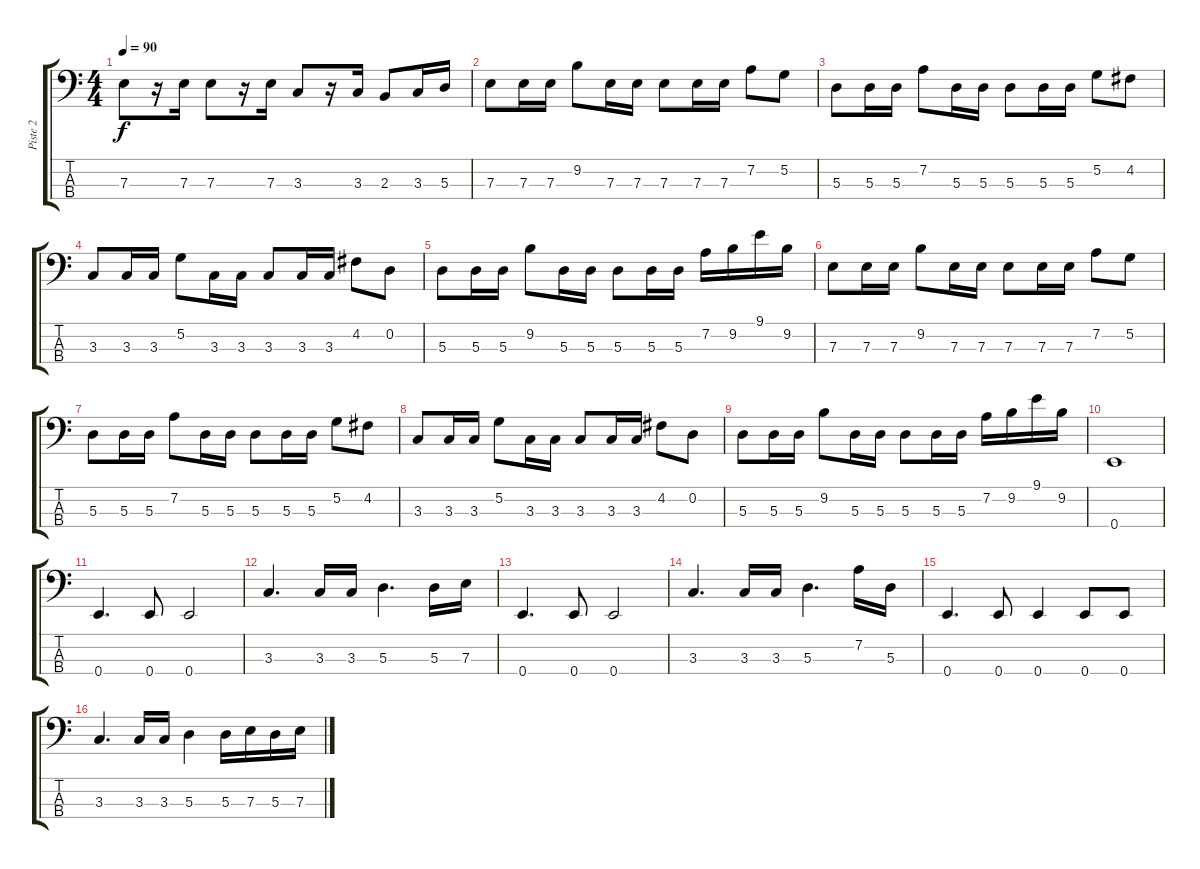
\track ("Piste 2" "Piste 2") {instrument electricbasspick}
\staff {score tabs}
\tuning (G2 D2 A1 E1) {hide}
\ts (4 4)
\tempo 90
\clef f4
\ks c
7.3.8{dy f} r.16 7.3.16 7.3.8 r.16 7.3.16 3.3.8 r.16 3.3.16 2.3.8 3.3.16 5.3.16 |
7.3.8 7.3.16 7.3.16 9.2.8 7.3.16 7.3.16 7.3.8 7.3.16 7.3.16 7.2.8 5.2.8 |
5.3.8 5.3.16 5.3.16 7.2.8 5.3.16 5.3.16 5.3.8 5.3.16 5.3.16 5.2.8 4.2.8 |
3.3.8 3.3.16 3.3.16 5.2.8 3.3.16 3.3.16 3.3.8 3.3.16 3.3.16 4.2.8 0.2.8 |
5.3.8 5.3.16 5.3.16 9.2.8 5.3.16 5.3.16 5.3.8 5.3.16 5.3.16 7.2.16 9.2.16 9.1.16 9.2.16 |
7.3.8 7.3.16 7.3.16 9.2.8 7.3.16 7.3.16 7.3.8 7.3.16 7.3.16 7.2.8 5.2.8 |
5.3.8 5.3.16 5.3.16 7.2.8 5.3.16 5.3.16 5.3.8 5.3.16 5.3.16 5.2.8 4.2.8 |
3.3.8 3.3.16 3.3.16 5.2.8 3.3.16 3.3.16 3.3.8 3.3.16 3.3.16 4.2.8 0.2.8 |
5.3.8 5.3.16 5.3.16 9.2.8 5.3.16 5.3.16 5.3.8 5.3.16 5.3.16 7.2.16 9.2.16 9.1.16 9.2.16 |
0.4.1 |
0.4.4{d} 0.4.8 0.4.2 |
3.3.4{d} 3.3.16 3.3.16 5.3.4{d} 5.3.16 7.3.16 |
0.4.4{d} 0.4.8 0.4.2 |
3.3.4{d} 3.3.16 3.3.16 5.3.4{d} 7.2.16 5.3.16 |
0.4.4{d} 0.4.8 0.4.4 0.4.8 0.4.8 |
3.3.4{d} 3.3.16 3.3.16 5.3.4 5.3.16 7.3.16 5.3.16 7.3.16
